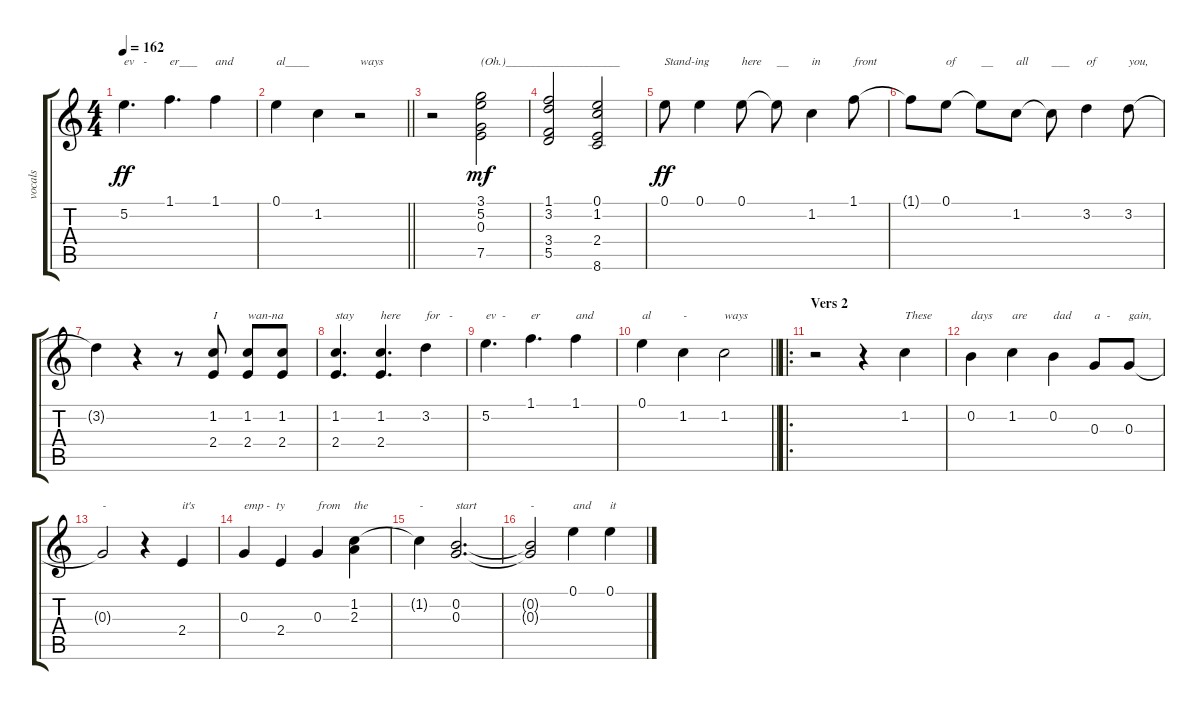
\track ("vocals" "vocals") {instrument distortionguitar}
\staff {score tabs}
\tuning (E4 B3 G3 D3 A2 E2) {hide}
\ts (4 4)
\tempo 162
\clef g2
\ks c
5.2.4{d txt "ev   -" dy ff} 1.1.4{d txt "er___"} 1.1.4{txt "and"} |
\barLineRight lightlight
0.1.4{txt "al____"} 1.2.4 r.2{txt "ways"} |
r.2 (3.1 5.2 0.3 7.5).2{txt "(Oh.)___________________" dy mf} |
(1.1 3.2 3.4 5.5).2 (0.1 1.2 2.4 8.6).2 |
0.1.8{txt "Stand-ing" dy ff} 0.1.4 0.1.8{txt "here"} 0.1{t}.8{txt "__"} 1.2.4{txt "in"} 1.1.8{txt "front"} |
1.1{t}.8 0.1.8{txt "of"} 0.1{t}.8{txt "__"} 1.2.8{txt "all"} 1.2{t}.8{txt "___"} 3.2.4{txt "of"} 3.2.8{txt "you,"} |
3.2{t}.4 r.4 r.8 (1.2 2.4).8{txt "I"} (1.2 2.4).8{txt "wan-na"} (1.2 2.4).8 |
(1.2 2.4).4{d txt "stay"} (1.2 2.4).4{d txt "here"} 3.2.4{txt "for   -"} |
5.2.4{d txt "ev  -"} 1.1.4{d txt "er"} 1.1.4{txt "and"} |
\barLineRight lightlight
0.1.4{txt "al"} 1.2.4{txt "-"} 1.2.2{txt "ways"} |
\ro
\section ("" "Vers 2")
r.2 r.4 1.2.4{txt "These"} |
0.2.4{txt "days"} 1.2.4{txt "are"} 0.2.4{txt "dad"} 0.3.8{txt "a  -"} 0.3.8{txt "gain,"} |
0.3{t}.2{txt "-"} r.4 2.4.4{txt "it's"} |
0.3.4{txt "emp -  ty"} 2.4.4 0.3.4{txt "from"} (1.2 2.3).4{txt "the"} |
1.2{t}.4{txt "-"} (0.2 0.3).2{d txt "start"} |
(0.2{t} 0.3{t}).2{txt "-"} 0.1.4{txt "and"} 0.1.4{txt "it"}
